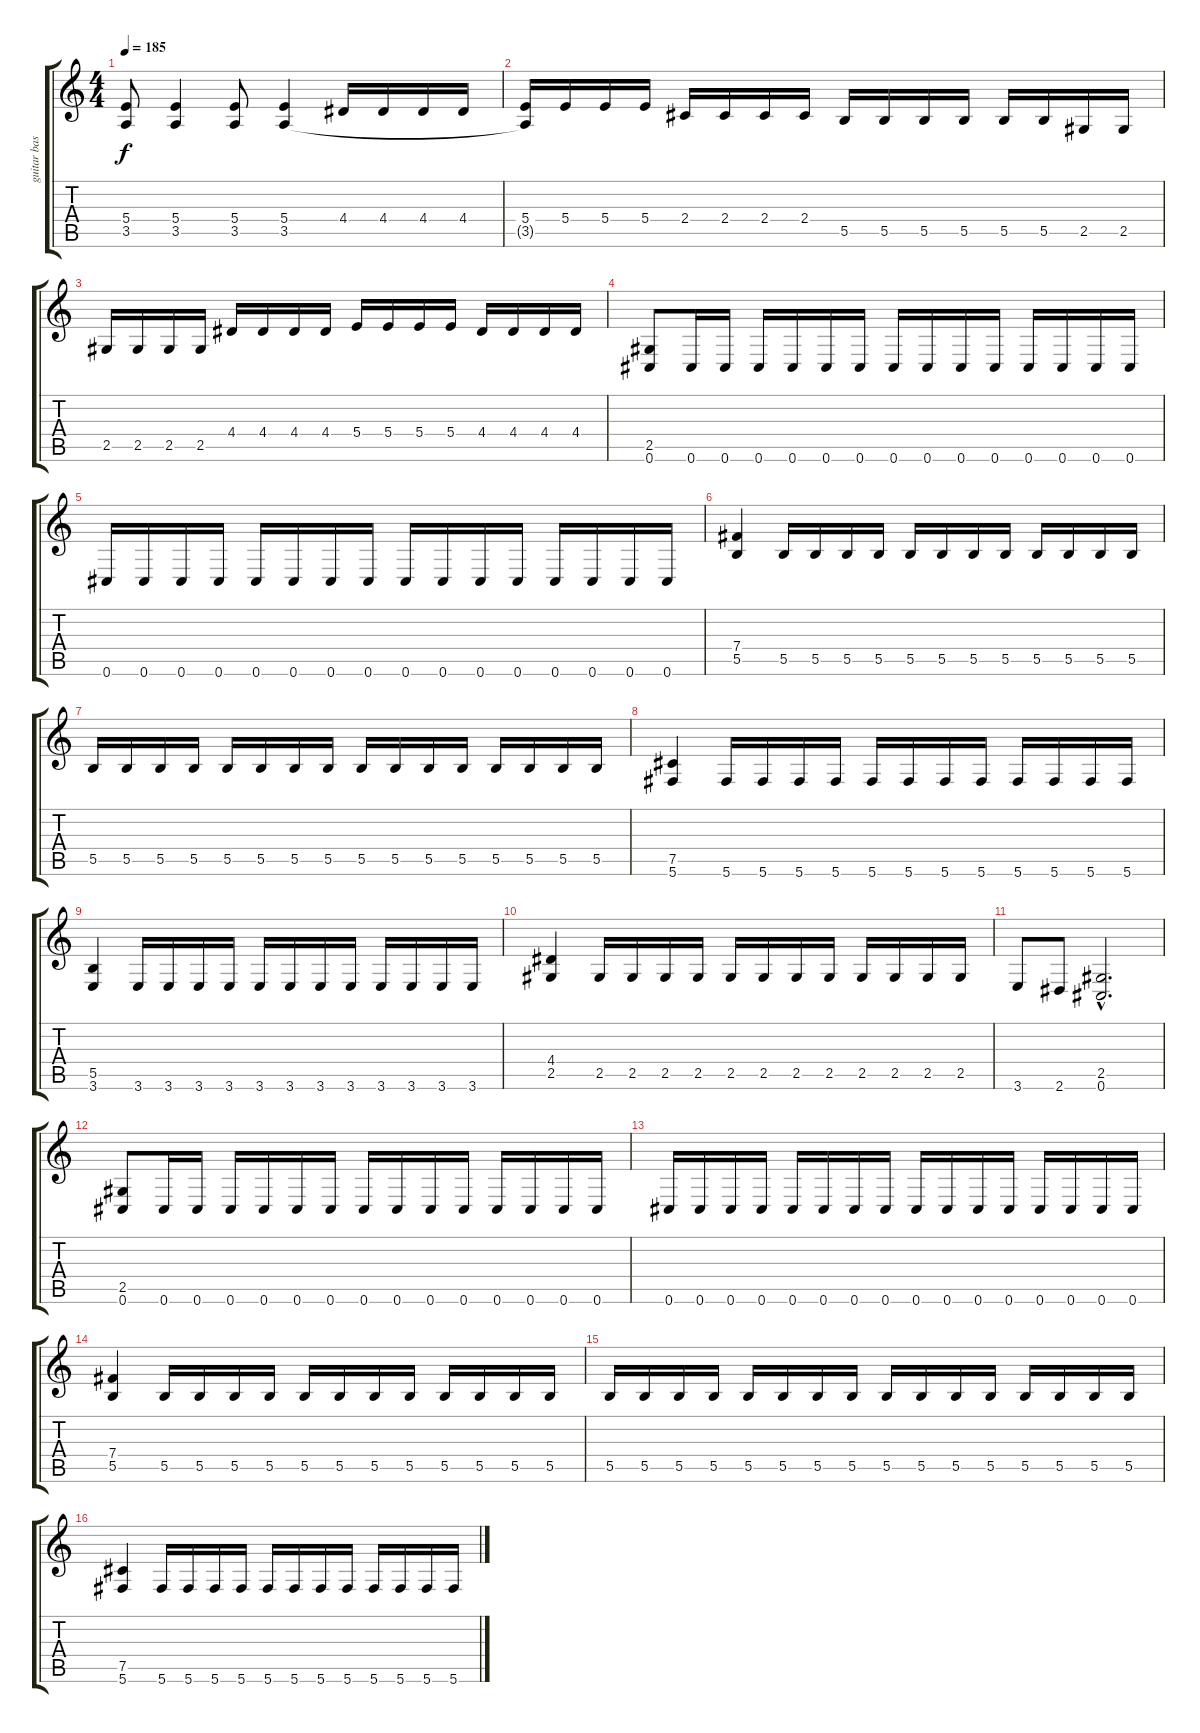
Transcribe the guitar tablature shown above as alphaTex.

\track ("guitar base" "guitar bas") {instrument distortionguitar}
\staff {score tabs}
\tuning (Db4 Ab3 E3 B2 Gb2 Db2) {hide}
\ts (4 4)
\tempo 185
\clef g2
\ks c
(5.4 3.5).8{dy f} (5.4 3.5).4 (5.4 3.5).8 (5.4 3.5).4 4.4.16 4.4.16 4.4.16 4.4.16 |
(5.4 3.5{t}).16 5.4.16 5.4.16 5.4.16 2.4.16 2.4.16 2.4.16 2.4.16 5.5.16 5.5.16 5.5.16 5.5.16 5.5.16 5.5.16 2.5.16 2.5.16 |
2.5.16 2.5.16 2.5.16 2.5.16 4.4.16 4.4.16 4.4.16 4.4.16 5.4.16 5.4.16 5.4.16 5.4.16 4.4.16 4.4.16 4.4.16 4.4.16 |
(2.5 0.6).8 0.6.16 0.6.16 0.6.16 0.6.16 0.6.16 0.6.16 0.6.16 0.6.16 0.6.16 0.6.16 0.6.16 0.6.16 0.6.16 0.6.16 |
0.6.16 0.6.16 0.6.16 0.6.16 0.6.16 0.6.16 0.6.16 0.6.16 0.6.16 0.6.16 0.6.16 0.6.16 0.6.16 0.6.16 0.6.16 0.6.16 |
(7.4 5.5).4 5.5.16 5.5.16 5.5.16 5.5.16 5.5.16 5.5.16 5.5.16 5.5.16 5.5.16 5.5.16 5.5.16 5.5.16 |
5.5.16 5.5.16 5.5.16 5.5.16 5.5.16 5.5.16 5.5.16 5.5.16 5.5.16 5.5.16 5.5.16 5.5.16 5.5.16 5.5.16 5.5.16 5.5.16 |
(7.5 5.6).4 5.6.16 5.6.16 5.6.16 5.6.16 5.6.16 5.6.16 5.6.16 5.6.16 5.6.16 5.6.16 5.6.16 5.6.16 |
(5.5 3.6).4 3.6.16 3.6.16 3.6.16 3.6.16 3.6.16 3.6.16 3.6.16 3.6.16 3.6.16 3.6.16 3.6.16 3.6.16 |
(4.4 2.5).4 2.5.16 2.5.16 2.5.16 2.5.16 2.5.16 2.5.16 2.5.16 2.5.16 2.5.16 2.5.16 2.5.16 2.5.16 |
3.6.8 2.6.8 (2.5{hac} 0.6{hac}).2{d} |
(2.5 0.6).8 0.6.16 0.6.16 0.6.16 0.6.16 0.6.16 0.6.16 0.6.16 0.6.16 0.6.16 0.6.16 0.6.16 0.6.16 0.6.16 0.6.16 |
0.6.16 0.6.16 0.6.16 0.6.16 0.6.16 0.6.16 0.6.16 0.6.16 0.6.16 0.6.16 0.6.16 0.6.16 0.6.16 0.6.16 0.6.16 0.6.16 |
(7.4 5.5).4 5.5.16 5.5.16 5.5.16 5.5.16 5.5.16 5.5.16 5.5.16 5.5.16 5.5.16 5.5.16 5.5.16 5.5.16 |
5.5.16 5.5.16 5.5.16 5.5.16 5.5.16 5.5.16 5.5.16 5.5.16 5.5.16 5.5.16 5.5.16 5.5.16 5.5.16 5.5.16 5.5.16 5.5.16 |
(7.5 5.6).4 5.6.16 5.6.16 5.6.16 5.6.16 5.6.16 5.6.16 5.6.16 5.6.16 5.6.16 5.6.16 5.6.16 5.6.16
